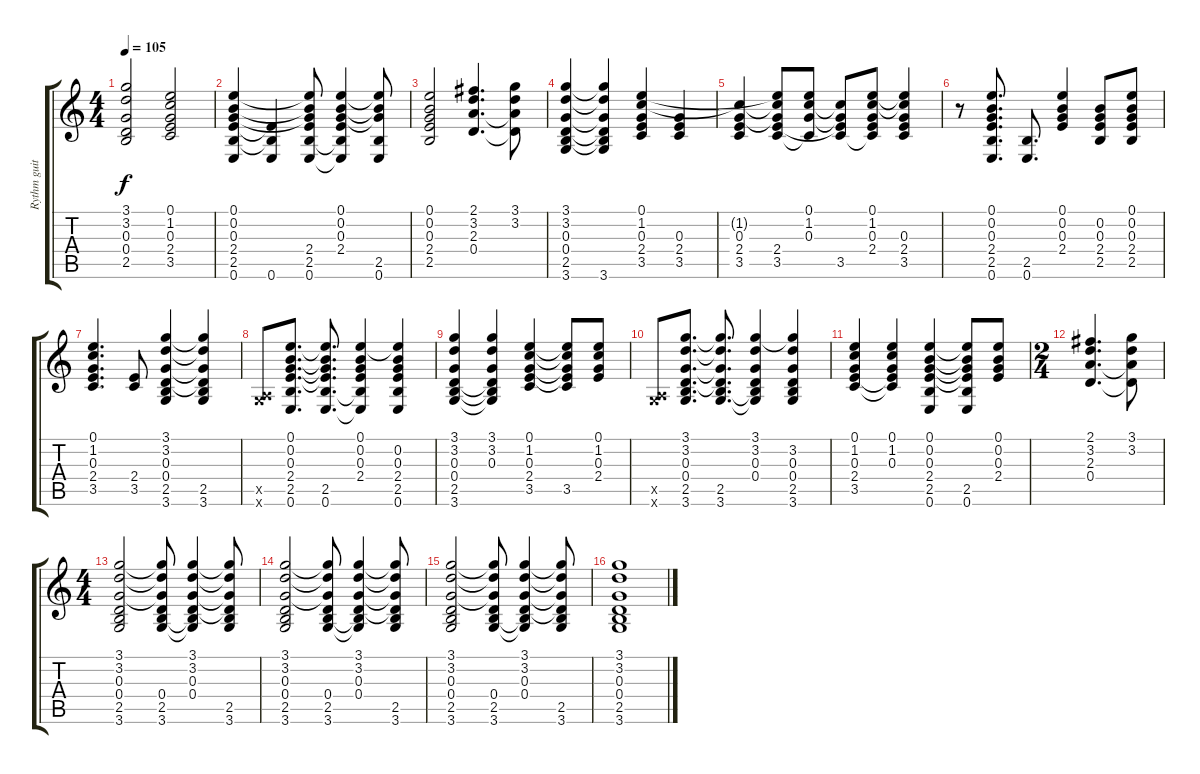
\track ("Rythm guitar" "Rythm guit") {instrument acousticguitarsteel}
\staff {score tabs}
\tuning (E4 B3 G3 D3 A2 E2) {hide}
\ts (4 4)
\tempo 105
\clef g2
\ks c
(3.1 3.2 0.3 0.4 2.5).2{dy f} (0.1 1.2 0.3 2.4 3.5).2 |
(0.1 0.2 0.3 2.4 2.5 0.6).4 (2.4{t} 2.5{t} 0.6).4 (0.1{t} 0.2{t} 0.3{t} 2.4 2.5 0.6).8 (0.1 0.2 0.3 2.4 2.5{t} 0.6{t}).4 (0.1{t} 0.2{t} 0.3{t} 2.5 0.6).8 |
(0.1 0.2 0.3 2.4 2.5).2 (2.1 3.2 2.3 0.4).4{d} (3.1 3.2 2.3{t} 0.4{t}).8 |
(3.1 3.2 0.3 0.4 2.5 3.6).4 (3.1{t} 3.2{t} 0.3{t} 0.4{t} 2.5{t} 3.6).4 (0.1 1.2 0.3 2.4 3.5).4 (0.3 2.4 3.5).4 |
(1.2{t} 0.3 2.4 3.5).4 (0.1{t} 1.2{t} 0.3{t} 2.4 3.5).8 (0.1 1.2 0.3 3.5{t}).8 (1.2{t} 0.3{t} 2.4{t} 3.5).8 (0.1 1.2 0.3 2.4 3.5{t}).8 (0.1{t} 1.2{t} 0.3 2.4 3.5).4 |
r.8 (0.1 0.2 0.3 2.4 2.5 0.6).8{d} (2.5 0.6).8{d} (0.1 0.2 0.3 2.4).4 (0.2 0.3 2.4 2.5).8 (0.1 0.2 0.3 2.4 2.5).8 |
(0.1 1.2 0.3 2.4 3.5).4{d} (2.4 3.5).8 (3.1 3.2 0.3 0.4 2.5 3.6).4 (3.1{t} 3.2{t} 0.3{t} 0.4{t} 2.5 3.6).4 |
(0.5{x} 3.6{x}).8 (0.1 0.2 0.3 2.4 2.5 0.6).8{d} (0.1{t} 0.2{t} 0.3{t} 2.4{t} 2.5 0.6).8{d} (0.1 0.2 0.3 2.4 2.5{t} 0.6{t}).4 (0.1{t} 0.2 0.3 2.4 2.5 0.6).4 |
(3.1 3.2 0.3 0.4 2.5 3.6).4 (3.1 3.2 0.3 0.4{t} 2.5{t} 3.6{t}).4 (0.1 1.2 0.3 2.4 3.5).4 (0.1{t} 1.2{t} 0.3{t} 2.4{t} 3.5).8 (0.1 1.2 0.3 2.4).8 |
(0.5{x} 3.6{x}).8 (3.1 3.2 0.3 0.4 2.5 3.6).8{d} (3.1{t} 3.2{t} 0.3{t} 0.4{t} 2.5 3.6).8{d} (3.1 3.2 0.3 0.4 2.5{t} 3.6{t}).4 (3.1{t} 3.2 0.3 0.4 2.5 3.6).4 |
(0.1 1.2 0.3 2.4 3.5).4 (0.1 1.2 0.3 2.4{t} 3.5{t}).4 (0.1 0.2 0.3 2.4 2.5 0.6).4 (0.1{t} 0.2{t} 0.3{t} 2.4{t} 2.5 0.6).8 (0.1 0.2 0.3 2.4).8 |
\ts (2 4)
(2.1 3.2 2.3 0.4).4{d} (3.1 3.2 2.3{t} 0.4{t}).8 |
\ts (4 4)
(3.1 3.2 0.3 0.4 2.5 3.6).2 (3.1{t} 3.2{t} 0.3{t} 0.4 2.5 3.6).8 (3.1 3.2 0.3 0.4 2.5{t} 3.6{t}).4 (3.1{t} 3.2{t} 0.3{t} 0.4{t} 2.5 3.6).8 |
(3.1 3.2 0.3 0.4 2.5 3.6).2 (3.1{t} 3.2{t} 0.3{t} 0.4 2.5 3.6).8 (3.1 3.2 0.3 0.4 2.5{t} 3.6{t}).4 (3.1{t} 3.2{t} 0.3{t} 0.4{t} 2.5 3.6).8 |
(3.1 3.2 0.3 0.4 2.5 3.6).2 (3.1{t} 3.2{t} 0.3{t} 0.4 2.5 3.6).8 (3.1 3.2 0.3 0.4 2.5{t} 3.6{t}).4 (3.1{t} 3.2{t} 0.3{t} 0.4{t} 2.5 3.6).8 |
(3.1 3.2 0.3 0.4 2.5 3.6).1
